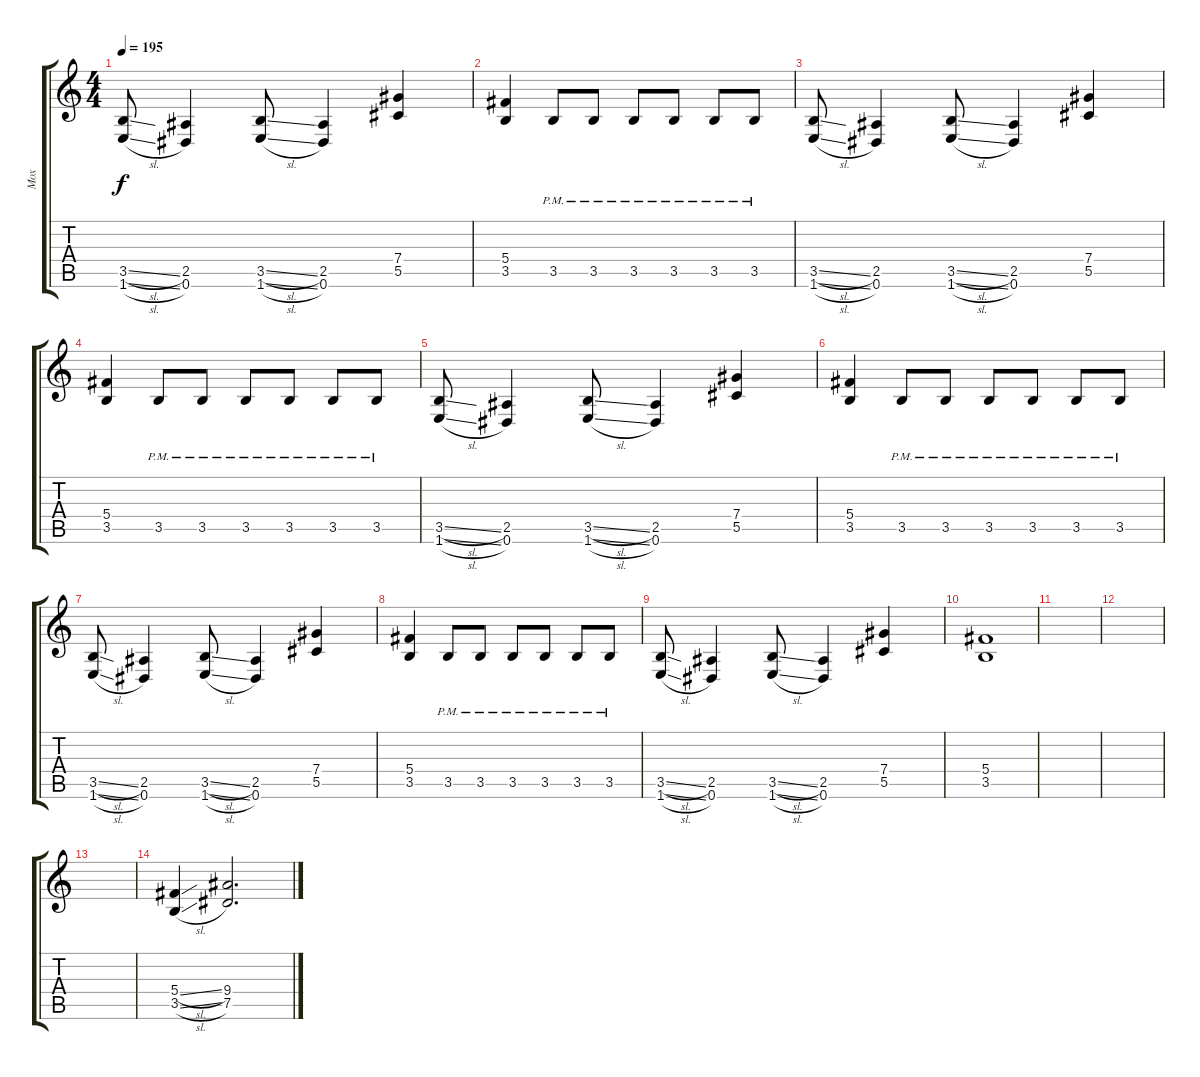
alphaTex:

\track ("Мох" "Мох") {instrument distortionguitar}
\staff {score tabs}
\tuning (Eb4 Bb3 Gb3 Db3 Ab2 Eb2) {hide}
\ts (4 4)
\tempo 195
\clef g2
\ks c
(3.5{sl} 1.6{sl}).8{dy f} (2.5 0.6).4 (3.5{sl} 1.6{sl}).8 (2.5 0.6).4 (7.4 5.5).4 |
(5.4 3.5).4 3.5{pm}.8 3.5{pm}.8 3.5{pm}.8 3.5{pm}.8 3.5{pm}.8 3.5{pm}.8 |
(3.5{sl} 1.6{sl}).8 (2.5 0.6).4 (3.5{sl} 1.6{sl}).8 (2.5 0.6).4 (7.4 5.5).4 |
(5.4 3.5).4 3.5{pm}.8 3.5{pm}.8 3.5{pm}.8 3.5{pm}.8 3.5{pm}.8 3.5{pm}.8 |
(3.5{sl} 1.6{sl}).8 (2.5 0.6).4 (3.5{sl} 1.6{sl}).8 (2.5 0.6).4 (7.4 5.5).4 |
(5.4 3.5).4 3.5{pm}.8 3.5{pm}.8 3.5{pm}.8 3.5{pm}.8 3.5{pm}.8 3.5{pm}.8 |
(3.5{sl} 1.6{sl}).8 (2.5 0.6).4 (3.5{sl} 1.6{sl}).8 (2.5 0.6).4 (7.4 5.5).4 |
(5.4 3.5).4 3.5{pm}.8 3.5{pm}.8 3.5{pm}.8 3.5{pm}.8 3.5{pm}.8 3.5{pm}.8 |
(3.5{sl} 1.6{sl}).8 (2.5 0.6).4 (3.5{sl} 1.6{sl}).8 (2.5 0.6).4 (7.4 5.5).4 |
(5.4 3.5).1 |
|
|
|
(5.4{sl} 3.5{sl}).4 (9.4 7.5).2{d}
